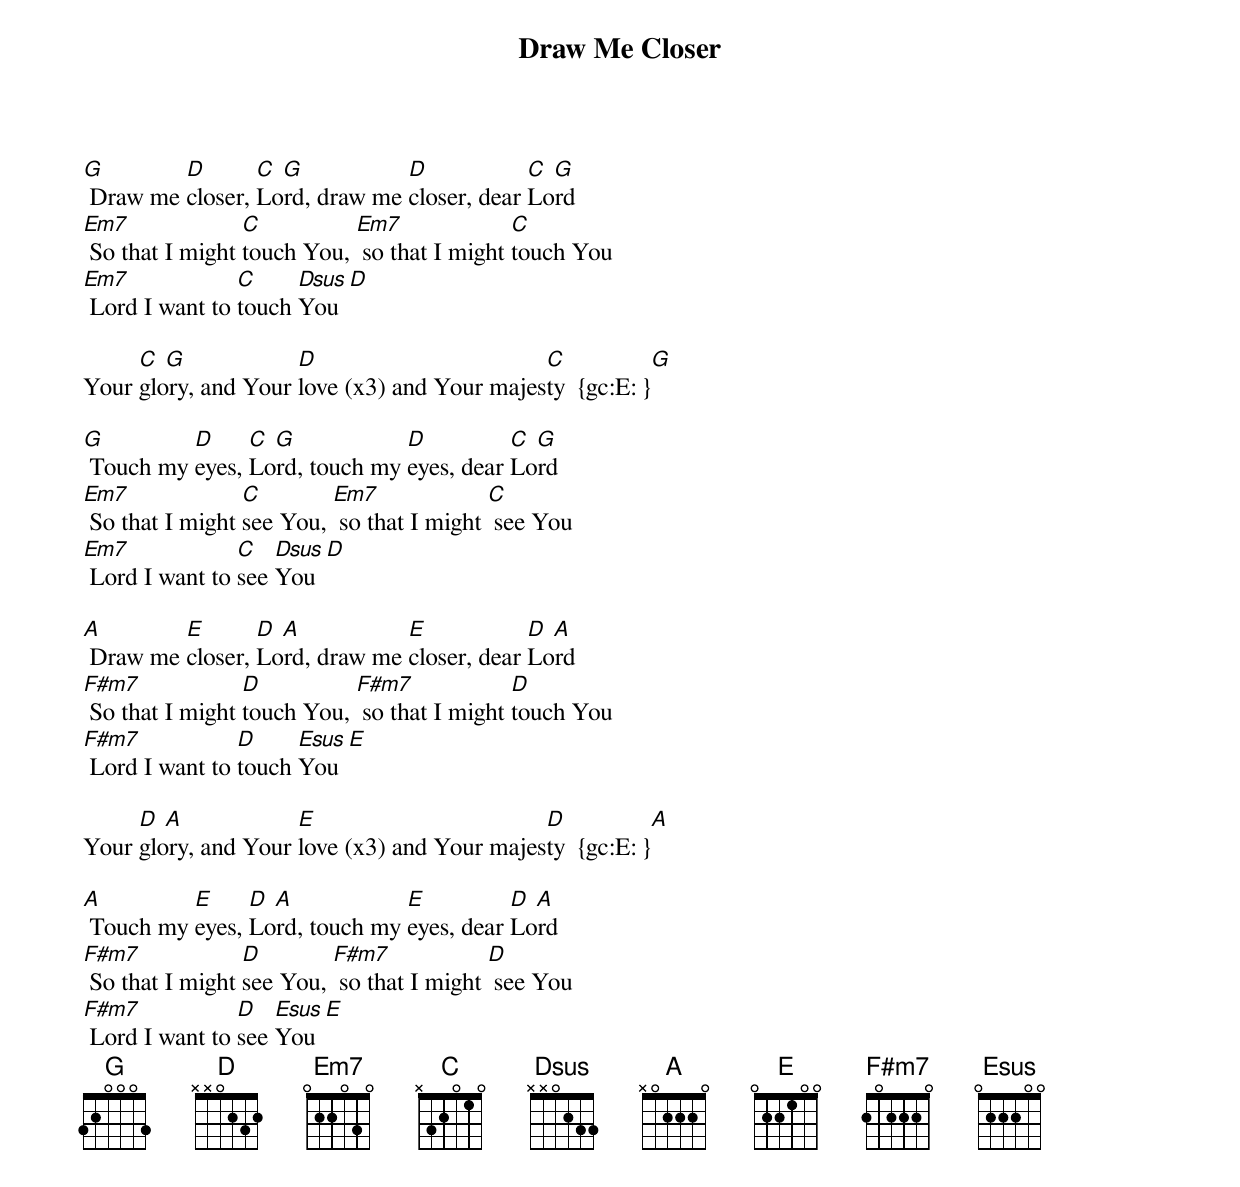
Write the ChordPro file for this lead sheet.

{title: Draw Me Closer}
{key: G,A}
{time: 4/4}
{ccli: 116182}
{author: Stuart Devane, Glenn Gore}
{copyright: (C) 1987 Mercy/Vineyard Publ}

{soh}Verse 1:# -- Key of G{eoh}
[G] Draw me [D]closer, [C  G]Lord, draw me [D]closer, dear [C  G]Lord
[Em7] So that I might [C]touch You, [Em7] so that I might [C]touch You
[Em7] Lord I want to [C]touch [Dsus]You [D]

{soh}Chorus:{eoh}
Your [C  G]glory, and Your [D]love (x3) and Your majes[C]ty  {gc:E: }[G]

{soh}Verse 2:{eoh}
[G] Touch my [D]eyes, [C  G]Lord, touch my [D]eyes, dear [C  G]Lord
[Em7] So that I might [C]see You, [Em7] so that I might [C] see You
[Em7] Lord I want to [C]see [Dsus]You [D]

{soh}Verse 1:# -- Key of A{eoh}
[A] Draw me [E]closer, [D  A]Lord, draw me [E]closer, dear [D  A]Lord
[F#m7] So that I might [D]touch You, [F#m7] so that I might [D]touch You
[F#m7] Lord I want to [D]touch [Esus]You [E]

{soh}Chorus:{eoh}
Your [D  A]glory, and Your [E]love (x3) and Your majes[D]ty  {gc:E: }[A]

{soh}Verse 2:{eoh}
[A] Touch my [E]eyes, [D  A]Lord, touch my [E]eyes, dear [D  A]Lord
[F#m7] So that I might [D]see You, [F#m7] so that I might [D] see You
[F#m7] Lord I want to [D]see [Esus]You [E]
